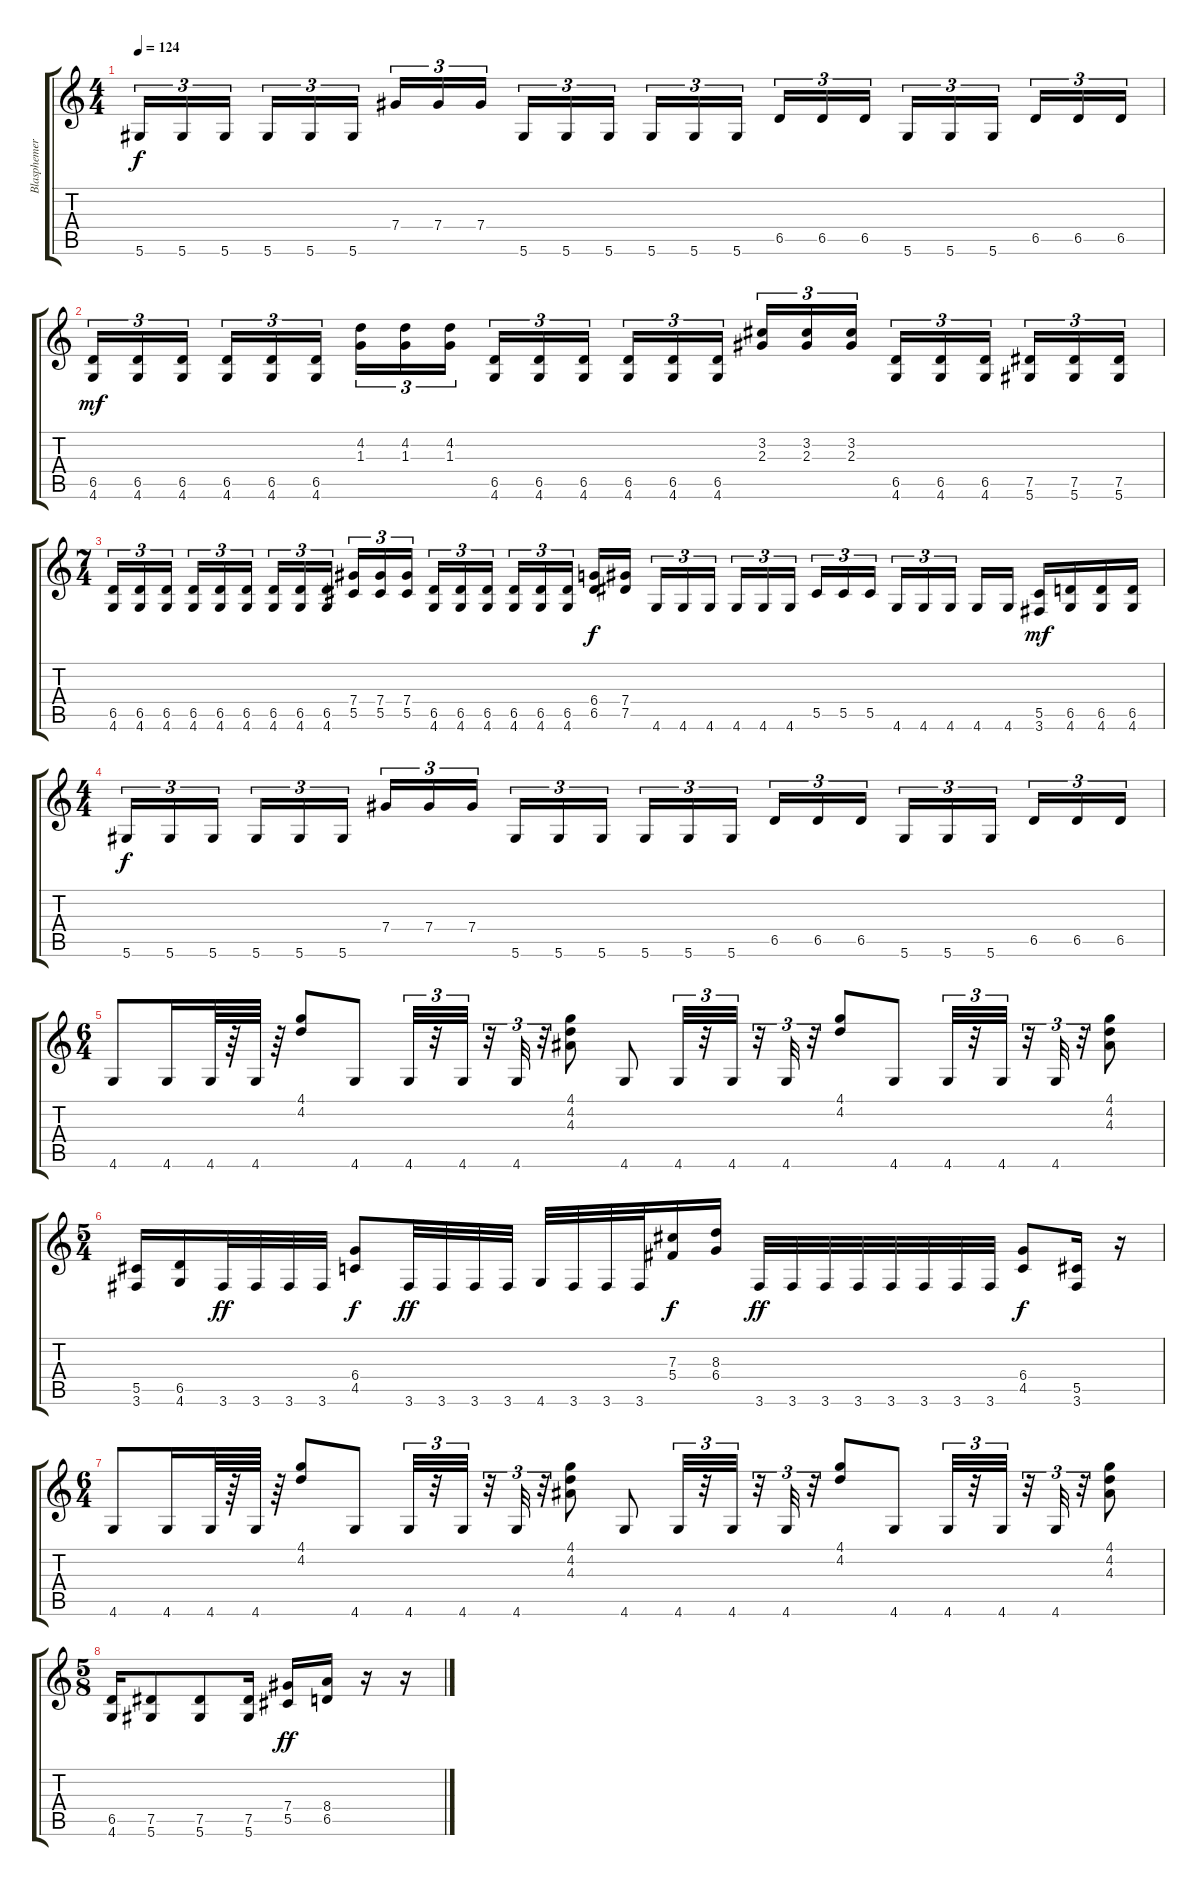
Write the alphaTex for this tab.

\track ("Blasphemer" "Blasphemer") {instrument overdrivenguitar}
\staff {score tabs}
\tuning (Eb4 Bb3 Gb3 Db3 Ab2 Eb2) {hide}
\ts (4 4)
\tempo 124
\clef g2
\ks c
5.6.16{tu (3 2) dy f} 5.6.16{tu (3 2)} 5.6.16{tu (3 2)} 5.6.16{tu (3 2)} 5.6.16{tu (3 2)} 5.6.16{tu (3 2)} 7.4.16{tu (3 2)} 7.4.16{tu (3 2)} 7.4.16{tu (3 2)} 5.6.16{tu (3 2)} 5.6.16{tu (3 2)} 5.6.16{tu (3 2)} 5.6.16{tu (3 2)} 5.6.16{tu (3 2)} 5.6.16{tu (3 2)} 6.5.16{tu (3 2)} 6.5.16{tu (3 2)} 6.5.16{tu (3 2)} 5.6.16{tu (3 2)} 5.6.16{tu (3 2)} 5.6.16{tu (3 2)} 6.5.16{tu (3 2)} 6.5.16{tu (3 2)} 6.5.16{tu (3 2)} |
(6.5 4.6).16{tu (3 2) dy mf} (6.5 4.6).16{tu (3 2)} (6.5 4.6).16{tu (3 2)} (6.5 4.6).16{tu (3 2)} (6.5 4.6).16{tu (3 2)} (6.5 4.6).16{tu (3 2)} (4.2 1.3).16{tu (3 2)} (4.2 1.3).16{tu (3 2)} (4.2 1.3).16{tu (3 2)} (6.5 4.6).16{tu (3 2)} (6.5 4.6).16{tu (3 2)} (6.5 4.6).16{tu (3 2)} (6.5 4.6).16{tu (3 2)} (6.5 4.6).16{tu (3 2)} (6.5 4.6).16{tu (3 2)} (3.2 2.3).16{tu (3 2)} (3.2 2.3).16{tu (3 2)} (3.2 2.3).16{tu (3 2)} (6.5 4.6).16{tu (3 2)} (6.5 4.6).16{tu (3 2)} (6.5 4.6).16{tu (3 2)} (7.5 5.6).16{tu (3 2)} (7.5 5.6).16{tu (3 2)} (7.5 5.6).16{tu (3 2)} |
\ts (7 4)
(6.5 4.6).16{tu (3 2)} (6.5 4.6).16{tu (3 2)} (6.5 4.6).16{tu (3 2)} (6.5 4.6).16{tu (3 2)} (6.5 4.6).16{tu (3 2)} (6.5 4.6).16{tu (3 2)} (6.5 4.6).16{tu (3 2)} (6.5 4.6).16{tu (3 2)} (6.5 4.6).16{tu (3 2)} (7.4 5.5).16{tu (3 2)} (7.4 5.5).16{tu (3 2)} (7.4 5.5).16{tu (3 2)} (6.5 4.6).16{tu (3 2)} (6.5 4.6).16{tu (3 2)} (6.5 4.6).16{tu (3 2)} (6.5 4.6).16{tu (3 2)} (6.5 4.6).16{tu (3 2)} (6.5 4.6).16{tu (3 2)} (6.4 6.5).16{dy f} (7.4 7.5).16 4.6.16{tu (3 2)} 4.6.16{tu (3 2)} 4.6.16{tu (3 2)} 4.6.16{tu (3 2)} 4.6.16{tu (3 2)} 4.6.16{tu (3 2)} 5.5.16{tu (3 2)} 5.5.16{tu (3 2)} 5.5.16{tu (3 2)} 4.6.16{tu (3 2)} 4.6.16{tu (3 2)} 4.6.16{tu (3 2)} 4.6.16 4.6.16 (5.5 3.6).16{dy mf} (6.5 4.6).16 (6.5 4.6).16 (6.5 4.6).16 |
\ts (4 4)
5.6.16{tu (3 2) dy f} 5.6.16{tu (3 2)} 5.6.16{tu (3 2)} 5.6.16{tu (3 2)} 5.6.16{tu (3 2)} 5.6.16{tu (3 2)} 7.4.16{tu (3 2)} 7.4.16{tu (3 2)} 7.4.16{tu (3 2)} 5.6.16{tu (3 2)} 5.6.16{tu (3 2)} 5.6.16{tu (3 2)} 5.6.16{tu (3 2)} 5.6.16{tu (3 2)} 5.6.16{tu (3 2)} 6.5.16{tu (3 2)} 6.5.16{tu (3 2)} 6.5.16{tu (3 2)} 5.6.16{tu (3 2)} 5.6.16{tu (3 2)} 5.6.16{tu (3 2)} 6.5.16{tu (3 2)} 6.5.16{tu (3 2)} 6.5.16{tu (3 2)} |
\ts (6 4)
4.6.8 4.6.16 4.6.64 r.64 4.6.64 r.64 (4.1 4.2).8 4.6.8 4.6.32{tu (3 2)} r.32{tu (3 2)} 4.6.32{tu (3 2)} r.32{tu (3 2)} 4.6.32{tu (3 2)} r.32{tu (3 2)} (4.1 4.2 4.3).8{balance 16} 4.6.8{balance 8} 4.6.32{tu (3 2)} r.32{tu (3 2)} 4.6.32{tu (3 2)} r.32{tu (3 2)} 4.6.32{tu (3 2)} r.32{tu (3 2)} (4.1 4.2).8 4.6.8 4.6.32{tu (3 2)} r.32{tu (3 2)} 4.6.32{tu (3 2)} r.32{tu (3 2)} 4.6.32{tu (3 2)} r.32{tu (3 2)} (4.1 4.2 4.3).8{balance 16} |
\ts (5 4)
(5.5 3.6).16{balance 8} (6.5 4.6).16 3.6.32{dy ff} 3.6.32 3.6.32 3.6.32 (6.4 4.5).8{dy f} 3.6.32{dy ff} 3.6.32 3.6.32 3.6.32 4.6.32 3.6.32 3.6.32 3.6.32 (7.3 5.4).16{dy f} (8.3 6.4).16 3.6.32{dy ff} 3.6.32 3.6.32 3.6.32 3.6.32 3.6.32 3.6.32 3.6.32 (6.4 4.5).8{dy f balance 16} (5.5 3.6).16{balance 8} r.16 |
\ts (6 4)
4.6.8 4.6.16 4.6.64 r.64 4.6.64 r.64 (4.1 4.2).8 4.6.8 4.6.32{tu (3 2)} r.32{tu (3 2)} 4.6.32{tu (3 2)} r.32{tu (3 2)} 4.6.32{tu (3 2)} r.32{tu (3 2)} (4.1 4.2 4.3).8{balance 16} 4.6.8{balance 8} 4.6.32{tu (3 2)} r.32{tu (3 2)} 4.6.32{tu (3 2)} r.32{tu (3 2)} 4.6.32{tu (3 2)} r.32{tu (3 2)} (4.1 4.2).8 4.6.8 4.6.32{tu (3 2)} r.32{tu (3 2)} 4.6.32{tu (3 2)} r.32{tu (3 2)} 4.6.32{tu (3 2)} r.32{tu (3 2)} (4.1 4.2 4.3).8{balance 16} |
\ts (5 8)
(6.5 4.6).16{balance 8} (7.5 5.6).8 (7.5 5.6).8 (7.5 5.6).16 (7.4 5.5).16{dy ff balance 0} (8.4 6.5).16 r.16 r.16
